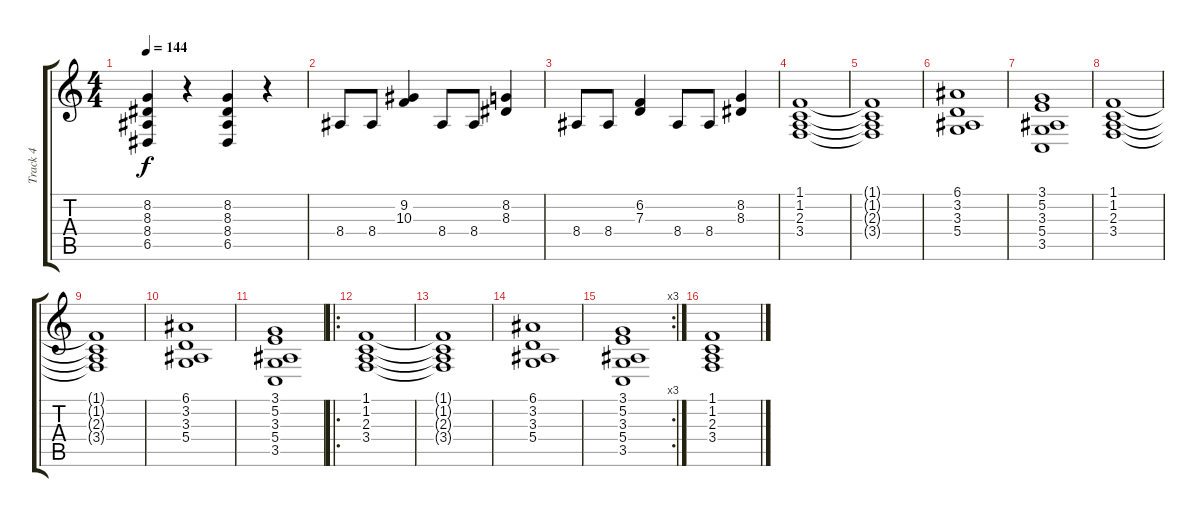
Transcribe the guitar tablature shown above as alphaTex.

\track ("Track 4" "Track 4") {instrument churchorgan}
\staff {score tabs}
\tuning (E4 B3 G3 D3 A2 E2) {hide}
\ts (4 4)
\tempo 144
\clef g2
\ks c
(8.2 8.3 8.4 6.5).4{dy f} r.4 (8.2 8.3 8.4 6.5).4 r.4 |
8.4.8 8.4.8 (9.2 10.3).4 8.4.8 8.4.8 (8.2 8.3).4 |
8.4.8 8.4.8 (6.2 7.3).4 8.4.8 8.4.8 (8.2 8.3).4 |
(1.1 1.2 2.3 3.4).1{volume 11} |
(1.1{t} 1.2{t} 2.3{t} 3.4{t}).1 |
(6.1 3.2 3.3 5.4).1 |
(3.1 5.2 3.3 5.4 3.5).1 |
(1.1 1.2 2.3 3.4).1 |
(1.1{t} 1.2{t} 2.3{t} 3.4{t}).1 |
(6.1 3.2 3.3 5.4).1 |
(3.1 5.2 3.3 5.4 3.5).1 |
\ro
(1.1 1.2 2.3 3.4).1 |
(1.1{t} 1.2{t} 2.3{t} 3.4{t}).1 |
(6.1 3.2 3.3 5.4).1 |
\rc 3
(3.1 5.2 3.3 5.4 3.5).1 |
(1.1 1.2 2.3 3.4).1
